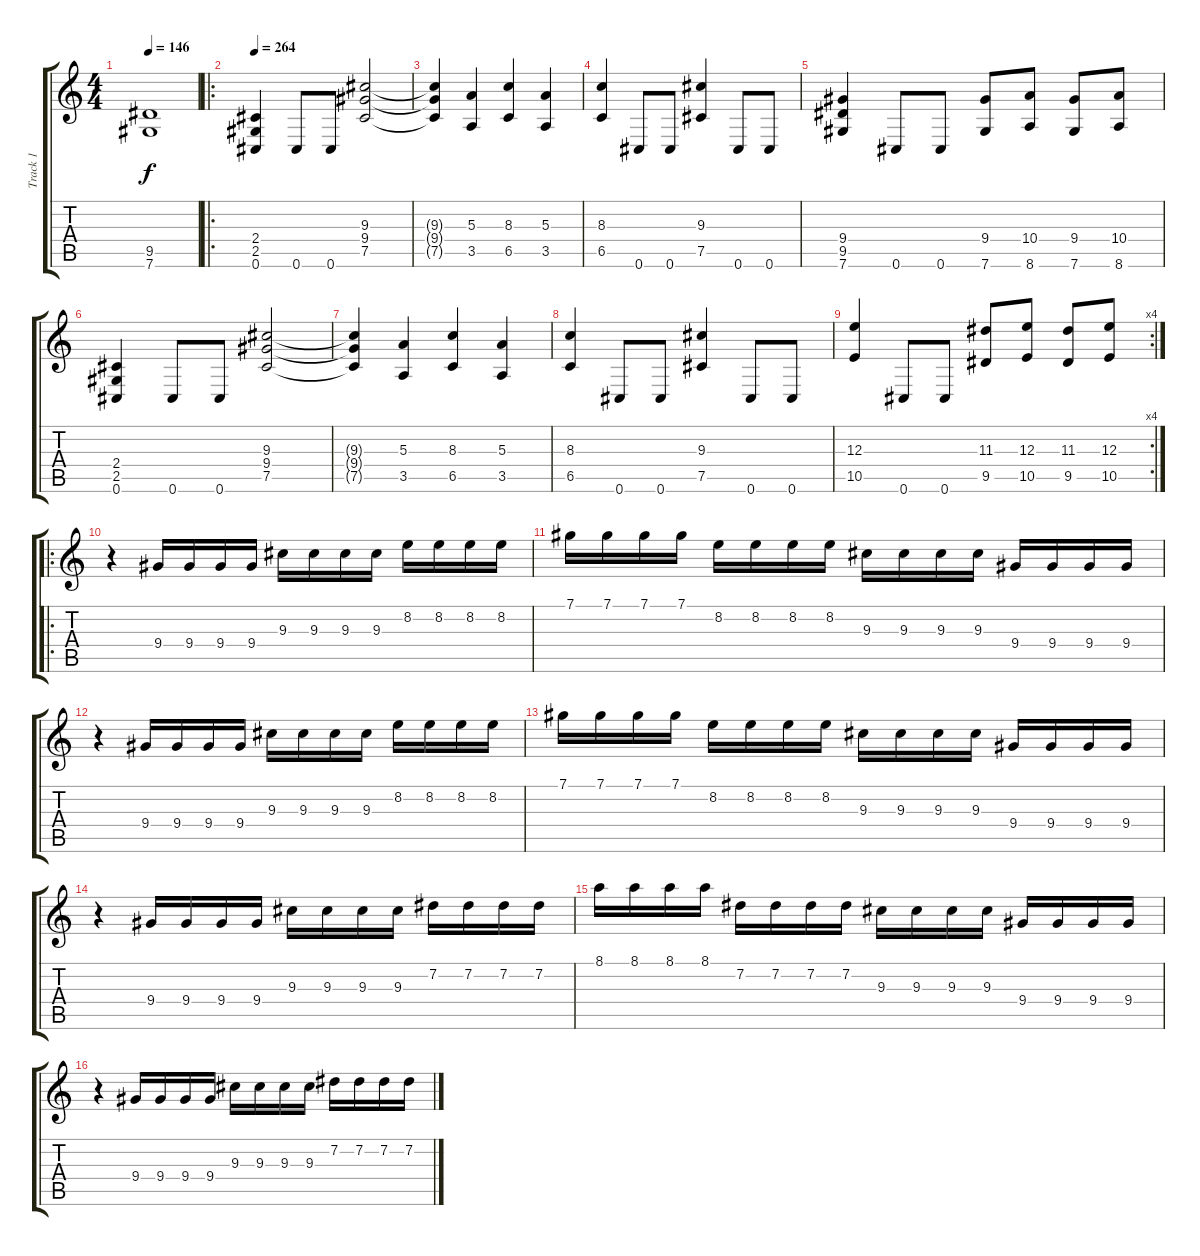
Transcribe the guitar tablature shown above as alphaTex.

\track ("Track 1" "Track 1") {instrument distortionguitar}
\staff {score tabs}
\tuning (Db4 Ab3 E3 B2 Gb2 Db2) {hide}
\ts (4 4)
\tempo 146
\clef g2
\ks c
(9.5 7.6).1{dy f} |
\ro
\tempo 264
(2.4 2.5 0.6).4 0.6.8 0.6.8 (9.3 9.4 7.5).2 |
(9.3{t} 9.4{t} 7.5{t}).4 (5.3 3.5).4 (8.3 6.5).4 (5.3 3.5).4 |
(8.3 6.5).4 0.6.8 0.6.8 (9.3 7.5).4 0.6.8 0.6.8 |
(9.4 9.5 7.6).4 0.6.8 0.6.8 (9.4 7.6).8 (10.4 8.6).8 (9.4 7.6).8 (10.4 8.6).8 |
(2.4 2.5 0.6).4 0.6.8 0.6.8 (9.3 9.4 7.5).2 |
(9.3{t} 9.4{t} 7.5{t}).4 (5.3 3.5).4 (8.3 6.5).4 (5.3 3.5).4 |
(8.3 6.5).4 0.6.8 0.6.8 (9.3 7.5).4 0.6.8 0.6.8 |
\rc 4
(12.3 10.5).4 0.6.8 0.6.8 (11.3 9.5).8 (12.3 10.5).8 (11.3 9.5).8 (12.3 10.5).8 |
\ro
r.4 9.4.16 9.4.16 9.4.16 9.4.16 9.3.16 9.3.16 9.3.16 9.3.16 8.2.16 8.2.16 8.2.16 8.2.16 |
7.1.16 7.1.16 7.1.16 7.1.16 8.2.16 8.2.16 8.2.16 8.2.16 9.3.16 9.3.16 9.3.16 9.3.16 9.4.16 9.4.16 9.4.16 9.4.16 |
r.4 9.4.16 9.4.16 9.4.16 9.4.16 9.3.16 9.3.16 9.3.16 9.3.16 8.2.16 8.2.16 8.2.16 8.2.16 |
7.1.16 7.1.16 7.1.16 7.1.16 8.2.16 8.2.16 8.2.16 8.2.16 9.3.16 9.3.16 9.3.16 9.3.16 9.4.16 9.4.16 9.4.16 9.4.16 |
r.4 9.4.16 9.4.16 9.4.16 9.4.16 9.3.16 9.3.16 9.3.16 9.3.16 7.2.16 7.2.16 7.2.16 7.2.16 |
8.1.16 8.1.16 8.1.16 8.1.16 7.2.16 7.2.16 7.2.16 7.2.16 9.3.16 9.3.16 9.3.16 9.3.16 9.4.16 9.4.16 9.4.16 9.4.16 |
r.4 9.4.16 9.4.16 9.4.16 9.4.16 9.3.16 9.3.16 9.3.16 9.3.16 7.2.16 7.2.16 7.2.16 7.2.16
